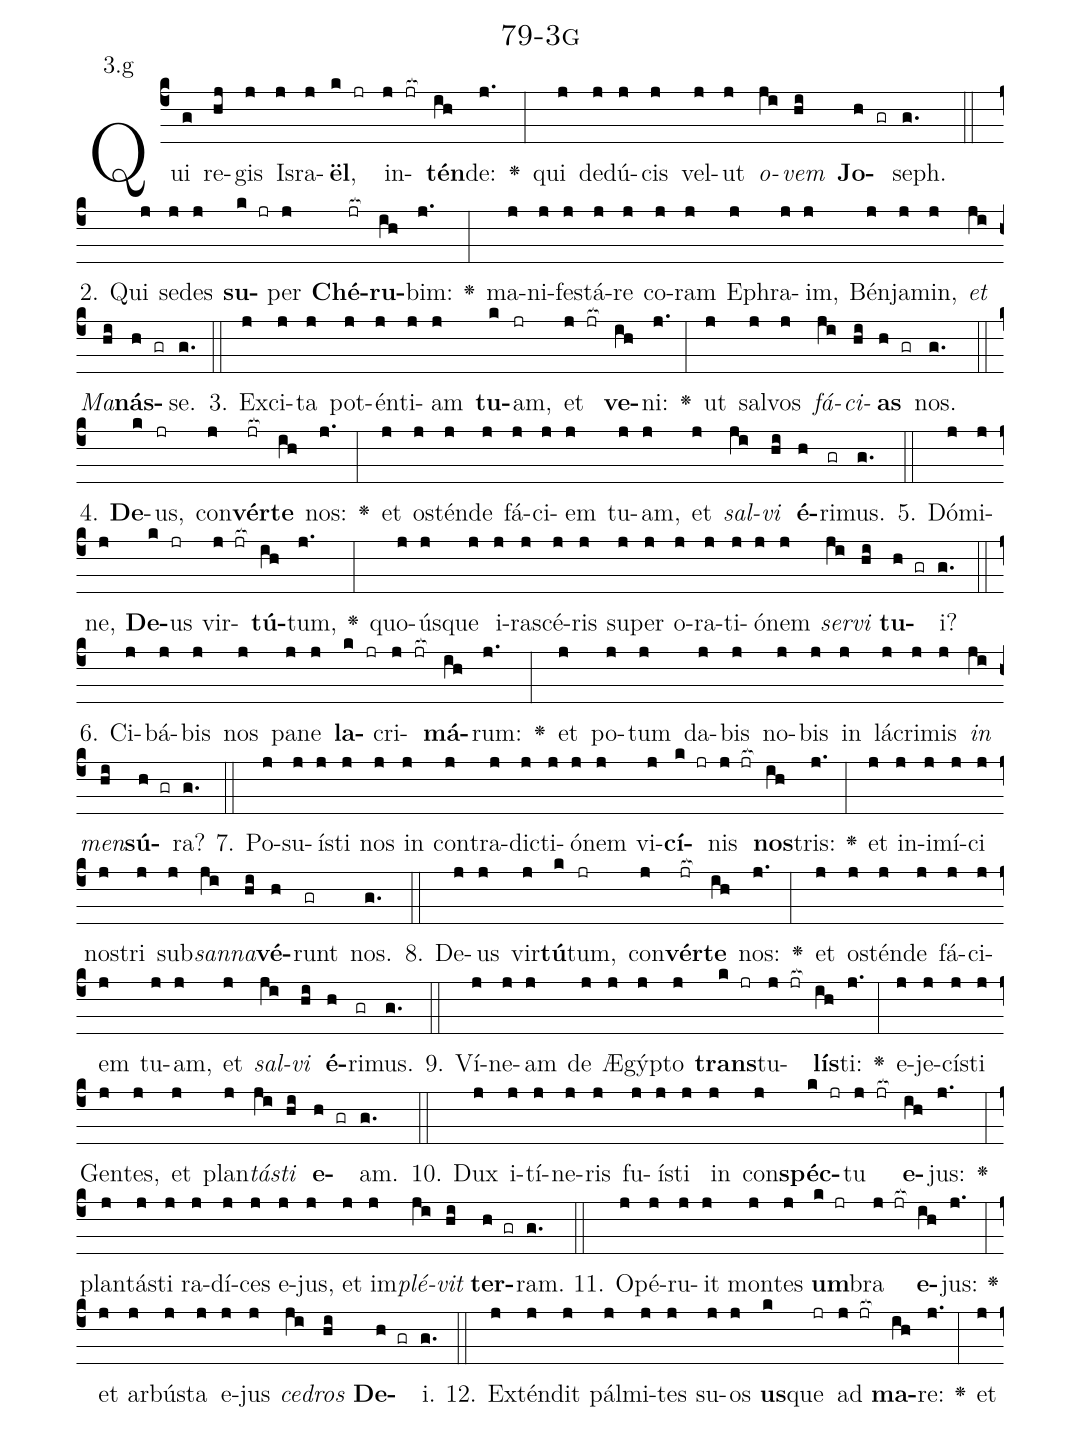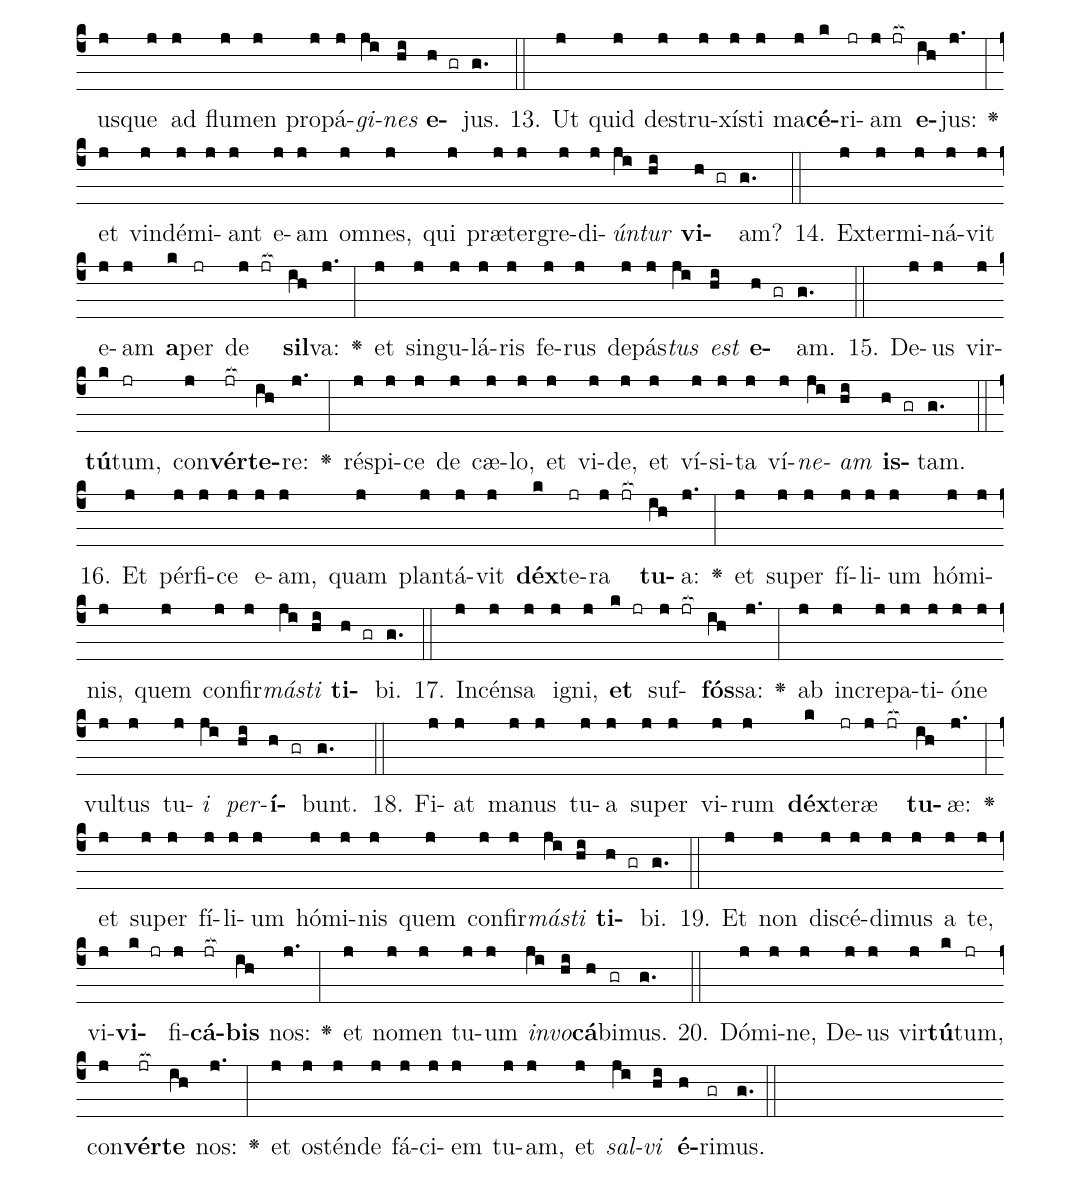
name: 79-3g;
annotation: 3.g;
%%
(c4)Qui(g) re(hj)gis(j) Is(j)ra(j)<b>ël</b>,(k jr) in(j jr[ocb:1{])<b>tén</b>(ih[ocb:0}])de:(j.) <v>\greheightstar</v>(:) qui(j) de(j)dú(j)cis(j) vel(j)ut(j) <i>o</i>(ji)<i>vem</i>(hi) <b>Jo</b>(h gr)seph.(g.) (::)
2. Qui(j) se(j)des(j) <b>su</b>(k jr)per(j) <b>Ché</b>(jr[ocb:1{])<b>ru</b>(ih[ocb:0}])bim:(j.) <v>\greheightstar</v>(:) ma(j)ni(j)fes(j)tá(j)re(j) co(j)ram(j) E(j)phra(j)im,(j) Bén(j)ja(j)min,(j) <i>et</i>(ji) <i>Ma</i>(hi)<b>nás</b>(h gr)se.(g.) (::)
3. Ex(j)ci(j)ta(j) pot(j)én(j)ti(j)am(j) <b>tu</b>(k)am,(jr) et(j jr[ocb:1{]) <b>ve</b>(ih[ocb:0}])ni:(j.) <v>\greheightstar</v>(:) ut(j) sal(j)vos(j) <i>fá</i>(ji)<i>ci</i>(hi)<b>as</b>(h gr) nos.(g.) (::)
4. <b>De</b>(k)us,(jr) con(j)<b>vér</b>(jr[ocb:1{])<b>te</b>(ih[ocb:0}]) nos:(j.) <v>\greheightstar</v>(:) et(j) os(j)tén(j)de(j) fá(j)ci(j)em(j) tu(j)am,(j) et(j) <i>sal</i>(ji)<i>vi</i>(hi) <b>é</b>(h)ri(gr)mus.(g.) (::)
5. Dó(j)mi(j)ne,(j) <b>De</b>(k)us(jr) vir(j jr[ocb:1{])<b>tú</b>(ih[ocb:0}])tum,(j.) <v>\greheightstar</v>(:) quo(j)ús(j)que(j) i(j)ra(j)scé(j)ris(j) su(j)per(j) o(j)ra(j)ti(j)ó(j)nem(j) <i>ser</i>(ji)<i>vi</i>(hi) <b>tu</b>(h gr)i?(g.) (::)
6. Ci(j)bá(j)bis(j) nos(j) pa(j)ne(j) <b>la</b>(k jr)cri(j jr[ocb:1{])<b>má</b>(ih[ocb:0}])rum:(j.) <v>\greheightstar</v>(:) et(j) po(j)tum(j) da(j)bis(j) no(j)bis(j) in(j) lá(j)cri(j)mis(j) <i>in</i>(ji) <i>men</i>(hi)<b>sú</b>(h gr)ra?(g.) (::)
7. Po(j)su(j)ís(j)ti(j) nos(j) in(j) con(j)tra(j)dic(j)ti(j)ó(j)nem(j) vi(j)<b>cí</b>(k jr)nis(j jr[ocb:1{]) <b>nos</b>(ih[ocb:0}])tris:(j.) <v>\greheightstar</v>(:) et(j) in(j)i(j)mí(j)ci(j) nos(j)tri(j) sub(j)<i>san</i>(ji)<i>na</i>(hi)<b>vé</b>(h)runt(gr) nos.(g.) (::)
8. De(j)us(j) vir(j)<b>tú</b>(k)tum,(jr) con(j)<b>vér</b>(jr[ocb:1{])<b>te</b>(ih[ocb:0}]) nos:(j.) <v>\greheightstar</v>(:) et(j) os(j)tén(j)de(j) fá(j)ci(j)em(j) tu(j)am,(j) et(j) <i>sal</i>(ji)<i>vi</i>(hi) <b>é</b>(h)ri(gr)mus.(g.) (::)
9. Ví(j)ne(j)am(j) de(j) Æ(j)gýp(j)to(j) <b>trans</b>(k jr)tu(j jr[ocb:1{])<b>lís</b>(ih[ocb:0}])ti:(j.) <v>\greheightstar</v>(:) e(j)je(j)cís(j)ti(j) Gen(j)tes,(j) et(j) plan(j)<i>tás</i>(ji)<i>ti</i>(hi) <b>e</b>(h gr)am.(g.) (::)
10. Dux(j) i(j)tí(j)ne(j)ris(j) fu(j)ís(j)ti(j) in(j) con(j)<b>spéc</b>(k jr)tu(j jr[ocb:1{]) <b>e</b>(ih[ocb:0}])jus:(j.) <v>\greheightstar</v>(:) plan(j)tás(j)ti(j) ra(j)dí(j)ces(j) e(j)jus,(j) et(j) im(j)<i>plé</i>(ji)<i>vit</i>(hi) <b>ter</b>(h gr)ram.(g.) (::)
11. O(j)pé(j)ru(j)it(j) mon(j)tes(j) <b>um</b>(k jr)bra(j jr[ocb:1{]) <b>e</b>(ih[ocb:0}])jus:(j.) <v>\greheightstar</v>(:) et(j) ar(j)bús(j)ta(j) e(j)jus(j) <i>ce</i>(ji)<i>dros</i>(hi) <b>De</b>(h gr)i.(g.) (::)
12. Ex(j)tén(j)dit(j) pál(j)mi(j)tes(j) su(j)os(j) <b>us</b>(k)que(jr) ad(j jr[ocb:1{]) <b>ma</b>(ih[ocb:0}])re:(j.) <v>\greheightstar</v>(:) et(j) us(j)que(j) ad(j) flu(j)men(j) pro(j)pá(j)<i>gi</i>(ji)<i>nes</i>(hi) <b>e</b>(h gr)jus.(g.) (::)
13. Ut(j) quid(j) de(j)stru(j)xís(j)ti(j) ma(j)<b>cé</b>(k)ri(jr)am(j jr[ocb:1{]) <b>e</b>(ih[ocb:0}])jus:(j.) <v>\greheightstar</v>(:) et(j) vin(j)dé(j)mi(j)ant(j) e(j)am(j) om(j)nes,(j) qui(j) præ(j)ter(j)gre(j)di(j)<i>ún</i>(ji)<i>tur</i>(hi) <b>vi</b>(h gr)am?(g.) (::)
14. Ex(j)ter(j)mi(j)ná(j)vit(j) e(j)am(j) <b>a</b>(k)per(jr) de(j jr[ocb:1{]) <b>sil</b>(ih[ocb:0}])va:(j.) <v>\greheightstar</v>(:) et(j) sin(j)gu(j)lá(j)ris(j) fe(j)rus(j) de(j)pás(j)<i>tus</i>(ji) <i>est</i>(hi) <b>e</b>(h gr)am.(g.) (::)
15. De(j)us(j) vir(j)<b>tú</b>(k)tum,(jr) con(j)<b>vér</b>(jr[ocb:1{])<b>te</b>(ih[ocb:0}])re:(j.) <v>\greheightstar</v>(:) ré(j)spi(j)ce(j) de(j) cæ(j)lo,(j) et(j) vi(j)de,(j) et(j) ví(j)si(j)ta(j) ví(j)<i>ne</i>(ji)<i>am</i>(hi) <b>is</b>(h gr)tam.(g.) (::)
16. Et(j) pér(j)fi(j)ce(j) e(j)am,(j) quam(j) plan(j)tá(j)vit(j) <b>déx</b>(k)te(jr)ra(j jr[ocb:1{]) <b>tu</b>(ih[ocb:0}])a:(j.) <v>\greheightstar</v>(:) et(j) su(j)per(j) fí(j)li(j)um(j) hó(j)mi(j)nis,(j) quem(j) con(j)fir(j)<i>más</i>(ji)<i>ti</i>(hi) <b>ti</b>(h gr)bi.(g.) (::)
17. In(j)cén(j)sa(j) i(j)gni,(j) <b>et</b>(k jr) suf(j jr[ocb:1{])<b>fós</b>(ih[ocb:0}])sa:(j.) <v>\greheightstar</v>(:) ab(j) in(j)cre(j)pa(j)ti(j)ó(j)ne(j) vul(j)tus(j) tu(j)<i>i</i>(ji) <i>per</i>(hi)<b>í</b>(h gr)bunt.(g.) (::)
18. Fi(j)at(j) ma(j)nus(j) tu(j)a(j) su(j)per(j) vi(j)rum(j) <b>déx</b>(k)te(jr)ræ(j jr[ocb:1{]) <b>tu</b>(ih[ocb:0}])æ:(j.) <v>\greheightstar</v>(:) et(j) su(j)per(j) fí(j)li(j)um(j) hó(j)mi(j)nis(j) quem(j) con(j)fir(j)<i>más</i>(ji)<i>ti</i>(hi) <b>ti</b>(h gr)bi.(g.) (::)
19. Et(j) non(j) di(j)scé(j)di(j)mus(j) a(j) te,(j) vi(j)<b>vi</b>(k jr)fi(j)<b>cá</b>(jr[ocb:1{])<b>bis</b>(ih[ocb:0}]) nos:(j.) <v>\greheightstar</v>(:) et(j) no(j)men(j) tu(j)um(j) <i>in</i>(ji)<i>vo</i>(hi)<b>cá</b>(h)bi(gr)mus.(g.) (::)
20. Dó(j)mi(j)ne,(j) De(j)us(j) vir(j)<b>tú</b>(k)tum,(jr) con(j)<b>vér</b>(jr[ocb:1{])<b>te</b>(ih[ocb:0}]) nos:(j.) <v>\greheightstar</v>(:) et(j) os(j)tén(j)de(j) fá(j)ci(j)em(j) tu(j)am,(j) et(j) <i>sal</i>(ji)<i>vi</i>(hi) <b>é</b>(h)ri(gr)mus.(g.) (::)
